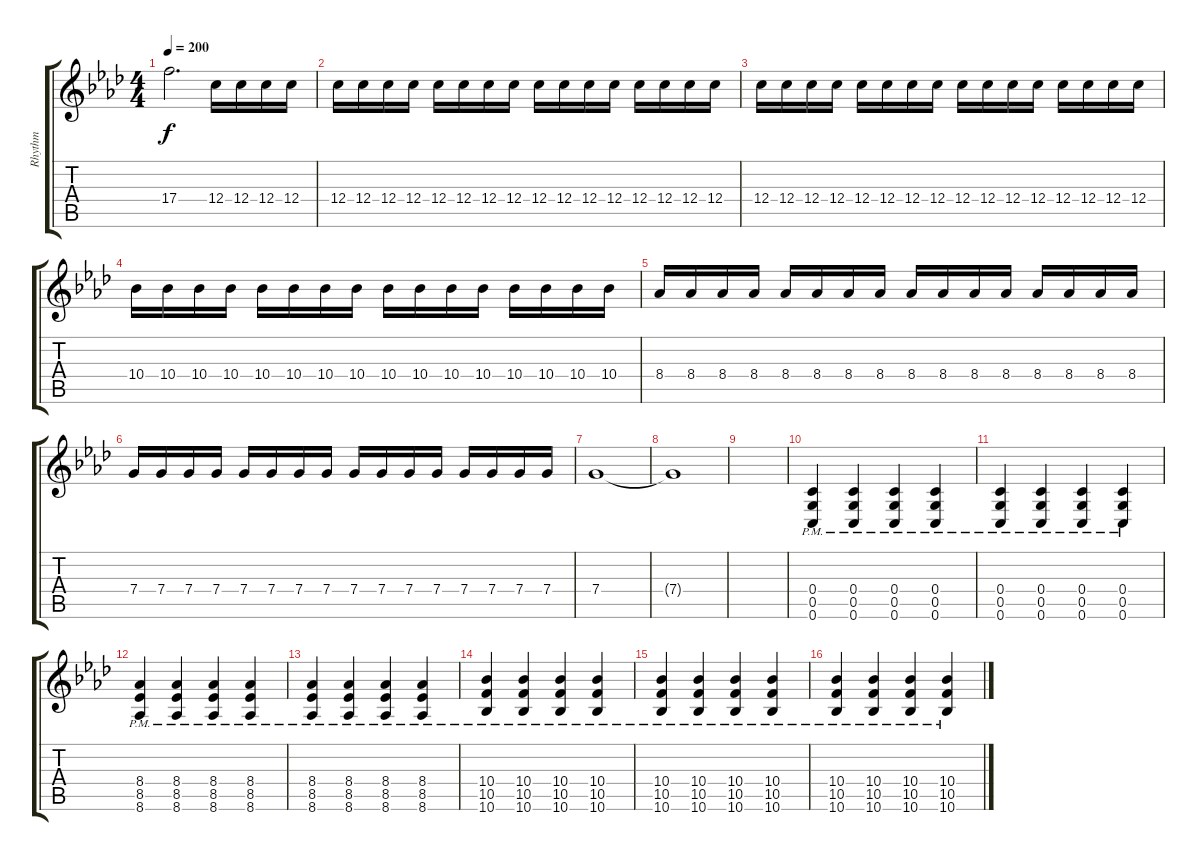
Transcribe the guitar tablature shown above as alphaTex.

\track ("Rhythm" "Rhythm") {instrument distortionguitar}
\staff {score tabs}
\tuning (D4 A3 F3 C3 G2 C2) {hide}
\ts (4 4)
\tempo 200
\clef g2
\ks fminor
17.4{t}.2{d dy f} 12.4.16 12.4.16 12.4.16 12.4.16 |
12.4.16 12.4.16 12.4.16 12.4.16 12.4.16 12.4.16 12.4.16 12.4.16 12.4.16 12.4.16 12.4.16 12.4.16 12.4.16 12.4.16 12.4.16 12.4.16 |
12.4.16 12.4.16 12.4.16 12.4.16 12.4.16 12.4.16 12.4.16 12.4.16 12.4.16 12.4.16 12.4.16 12.4.16 12.4.16 12.4.16 12.4.16 12.4.16 |
10.4.16 10.4.16 10.4.16 10.4.16 10.4.16 10.4.16 10.4.16 10.4.16 10.4.16 10.4.16 10.4.16 10.4.16 10.4.16 10.4.16 10.4.16 10.4.16 |
8.4.16 8.4.16 8.4.16 8.4.16 8.4.16 8.4.16 8.4.16 8.4.16 8.4.16 8.4.16 8.4.16 8.4.16 8.4.16 8.4.16 8.4.16 8.4.16 |
7.4.16 7.4.16 7.4.16 7.4.16 7.4.16 7.4.16 7.4.16 7.4.16 7.4.16 7.4.16 7.4.16 7.4.16 7.4.16 7.4.16 7.4.16 7.4.16 |
7.4.1 |
7.4{t}.1 |
|
(0.4{pm} 0.5{pm} 0.6{pm}).4 (0.4{pm} 0.5{pm} 0.6{pm}).4 (0.4{pm} 0.5{pm} 0.6{pm}).4 (0.4{pm} 0.5{pm} 0.6{pm}).4 |
(0.4{pm} 0.5{pm} 0.6{pm}).4 (0.4{pm} 0.5{pm} 0.6{pm}).4 (0.4{pm} 0.5{pm} 0.6{pm}).4 (0.4{pm} 0.5{pm} 0.6{pm}).4 |
(8.4{pm} 8.5{pm} 8.6{pm}).4 (8.4{pm} 8.5{pm} 8.6{pm}).4 (8.4{pm} 8.5{pm} 8.6{pm}).4 (8.4{pm} 8.5{pm} 8.6{pm}).4 |
(8.4{pm} 8.5{pm} 8.6{pm}).4 (8.4{pm} 8.5{pm} 8.6{pm}).4 (8.4{pm} 8.5{pm} 8.6{pm}).4 (8.4{pm} 8.5{pm} 8.6{pm}).4 |
(10.4{pm} 10.5{pm} 10.6{pm}).4 (10.4{pm} 10.5{pm} 10.6{pm}).4 (10.4{pm} 10.5{pm} 10.6{pm}).4 (10.4{pm} 10.5{pm} 10.6{pm}).4 |
(10.4{pm} 10.5{pm} 10.6{pm}).4 (10.4{pm} 10.5{pm} 10.6{pm}).4 (10.4{pm} 10.5{pm} 10.6{pm}).4 (10.4{pm} 10.5{pm} 10.6{pm}).4 |
(10.4{pm} 10.5{pm} 10.6{pm}).4 (10.4{pm} 10.5{pm} 10.6{pm}).4 (10.4{pm} 10.5{pm} 10.6{pm}).4 (10.4{pm} 10.5{pm} 10.6{pm}).4
